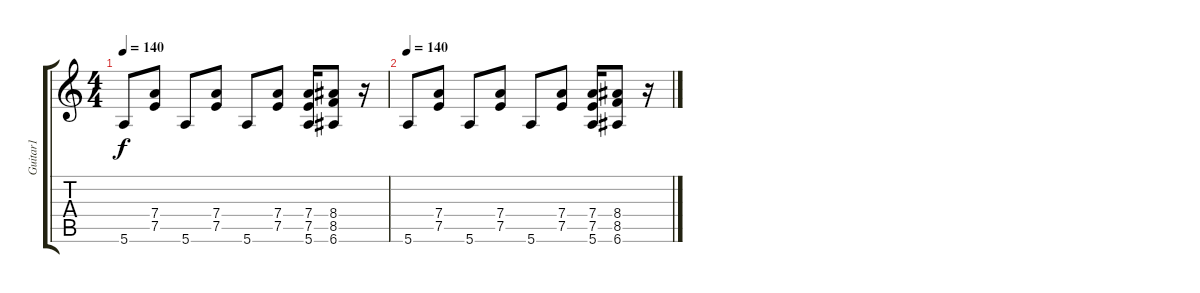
\track ("Guitar1" "Guitar1") {instrument acousticguitarsteel}
\staff {score tabs}
\tuning (E4 B3 G3 D3 A2 E2) {hide}
\ts (4 4)
\tempo 140
\clef g2
\ks c
5.6.8{dy f} (7.4 7.5).8 5.6.8 (7.4 7.5).8 5.6.8 (7.4 7.5).8 (7.4 7.5 5.6).16 (8.4 8.5 6.6).8 r.16 |
\tempo 140
5.6.8 (7.4 7.5).8 5.6.8 (7.4 7.5).8 5.6.8 (7.4 7.5).8 (7.4 7.5 5.6).16 (8.4 8.5 6.6).8 r.16
